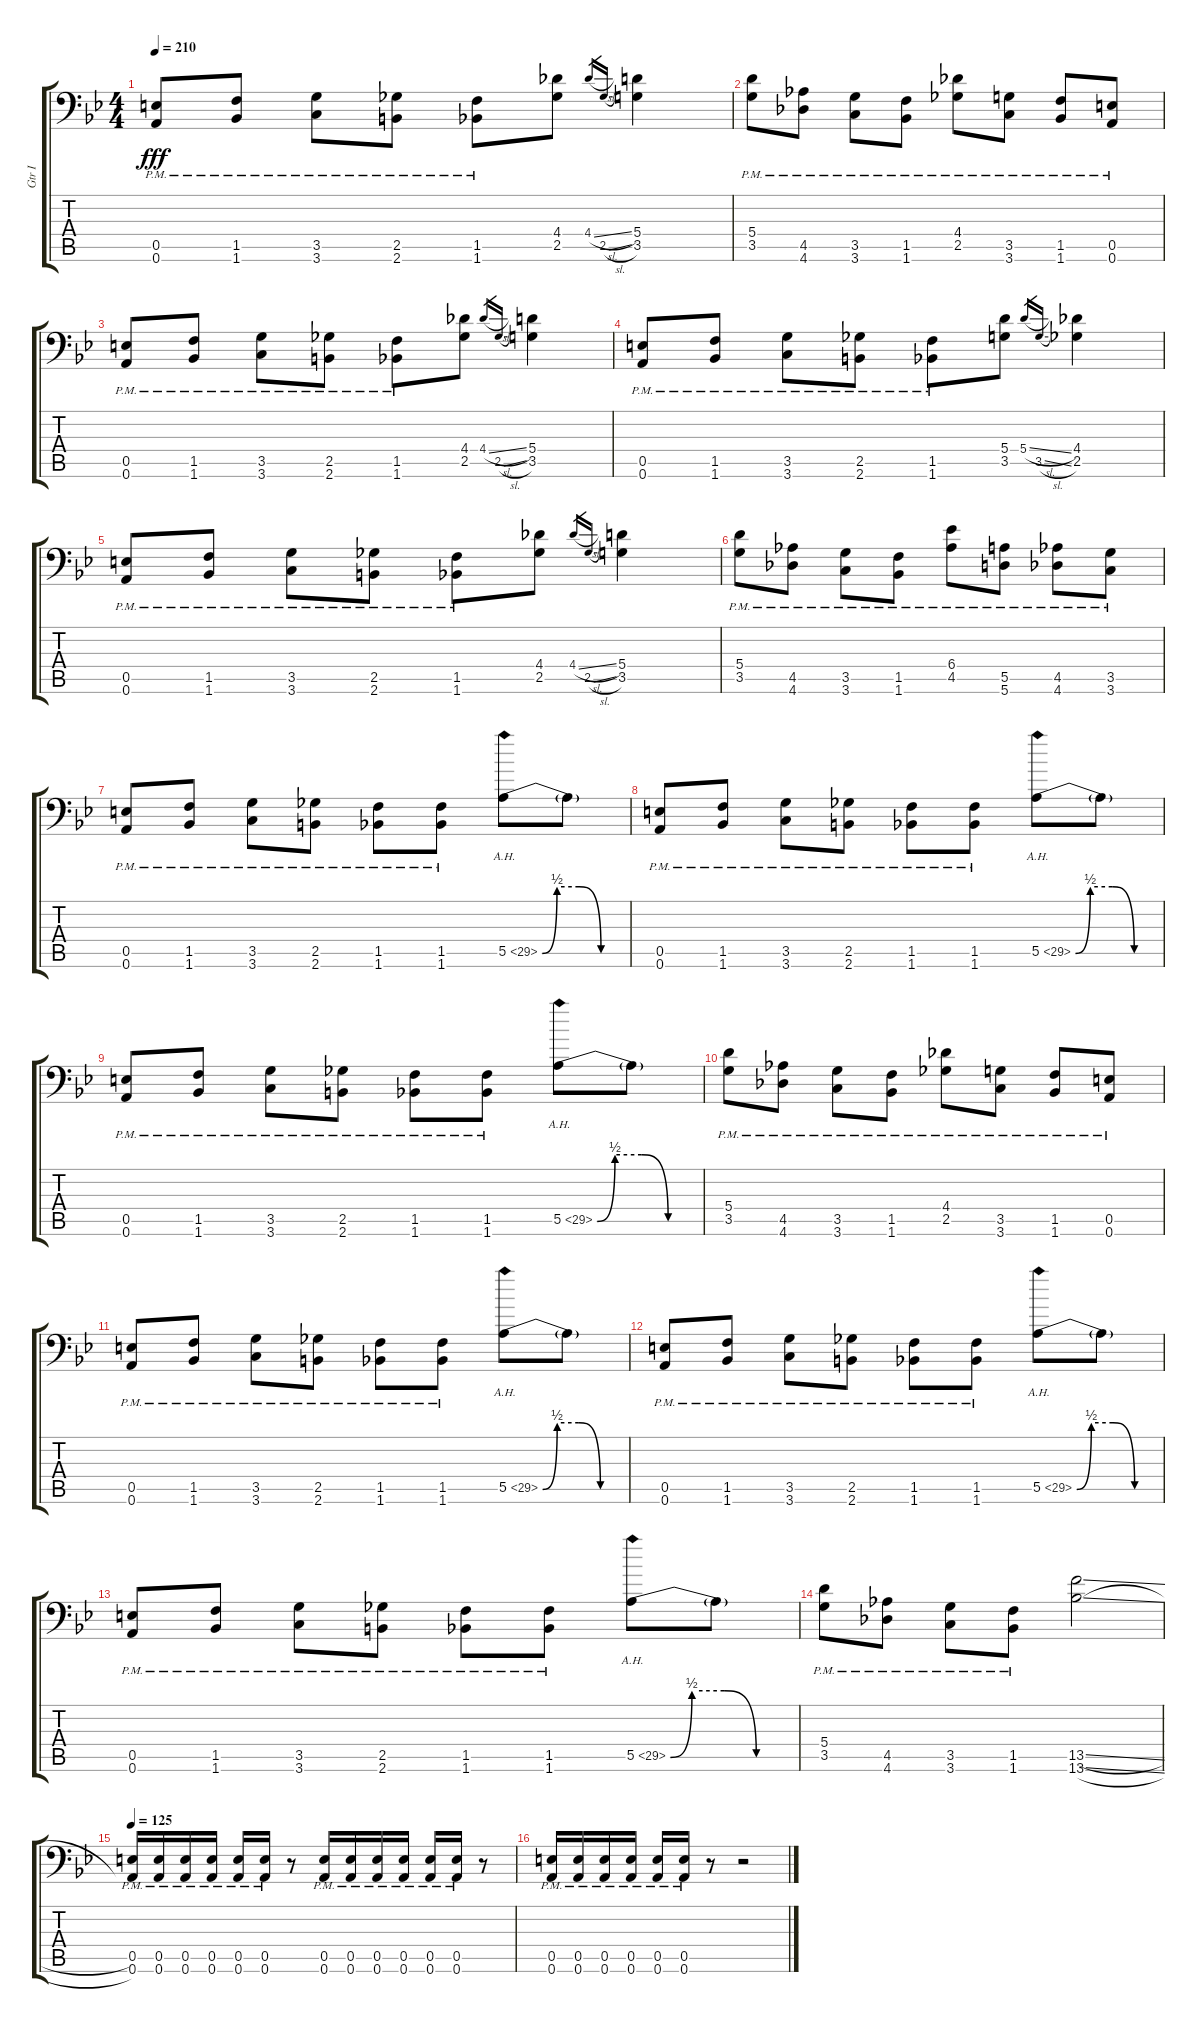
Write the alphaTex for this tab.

\track ("Gtr I" "Gtr I") {instrument distortionguitar}
\staff {score tabs}
\tuning (B3 Gb3 D3 A2 E2 A1) {hide}
\ts (4 4)
\tempo 210
\clef f4
\ks bb
(0.5{pm} 0.6{pm}).8{dy fff} (1.5{pm} 1.6{pm}).8 (3.5{pm} 3.6{pm}).8 (2.5{pm} 2.6{pm}).8 (1.5{pm} 1.6{pm}).8 (4.4 2.5).8 4.4{sl}.16{gr} 2.5{sl}.16{gr} (5.4 3.5).4 |
(5.4{pm} 3.5{pm}).8 (4.5{pm} 4.6{pm}).8 (3.5{pm} 3.6{pm}).8 (1.5{pm} 1.6{pm}).8 (4.4{pm} 2.5{pm}).8 (3.5{pm} 3.6{pm}).8 (1.5{pm} 1.6{pm}).8 (0.5{pm} 0.6{pm}).8 |
(0.5{pm} 0.6{pm}).8 (1.5{pm} 1.6{pm}).8 (3.5{pm} 3.6{pm}).8 (2.5{pm} 2.6{pm}).8 (1.5{pm} 1.6{pm}).8 (4.4 2.5).8 4.4{sl}.16{gr} 2.5{sl}.16{gr} (5.4 3.5).4 |
(0.5{pm} 0.6{pm}).8 (1.5{pm} 1.6{pm}).8 (3.5{pm} 3.6{pm}).8 (2.5{pm} 2.6{pm}).8 (1.5{pm} 1.6{pm}).8 (5.4 3.5).8 5.4{sl}.16{gr} 3.5{sl}.16{gr} (4.4 2.5).4 |
(0.5{pm} 0.6{pm}).8 (1.5{pm} 1.6{pm}).8 (3.5{pm} 3.6{pm}).8 (2.5{pm} 2.6{pm}).8 (1.5{pm} 1.6{pm}).8 (4.4 2.5).8 4.4{sl}.16{gr} 2.5{sl}.16{gr} (5.4 3.5).4 |
(5.4{pm} 3.5{pm}).8 (4.5{pm} 4.6{pm}).8 (3.5{pm} 3.6{pm}).8 (1.5{pm} 1.6{pm}).8 (6.4{pm} 4.5{pm}).8 (5.5{pm} 5.6{pm}).8 (4.5{pm} 4.6{pm}).8 (3.5{pm} 3.6{pm}).8 |
(0.5{pm} 0.6{pm}).8 (1.5{pm} 1.6{pm}).8 (3.5{pm} 3.6{pm}).8 (2.5{pm} 2.6{pm}).8 (1.5{pm} 1.6{pm}).8 (1.5{pm} 1.6{pm}).8 5.5{be (custom 0 0 10 2 25 2 40 0 60 0) ah 24}.8 5.5{t}.8 |
(0.5{pm} 0.6{pm}).8 (1.5{pm} 1.6{pm}).8 (3.5{pm} 3.6{pm}).8 (2.5{pm} 2.6{pm}).8 (1.5{pm} 1.6{pm}).8 (1.5{pm} 1.6{pm}).8 5.5{be (custom 0 0 10 2 25 2 40 0 60 0) ah 24}.8 5.5{t}.8 |
(0.5{pm} 0.6{pm}).8 (1.5{pm} 1.6{pm}).8 (3.5{pm} 3.6{pm}).8 (2.5{pm} 2.6{pm}).8 (1.5{pm} 1.6{pm}).8 (1.5{pm} 1.6{pm}).8 5.5{be (custom 0 0 10 2 25 2 40 0 60 0) ah 24}.8 5.5{t}.8 |
(5.4{pm} 3.5{pm}).8 (4.5{pm} 4.6{pm}).8 (3.5{pm} 3.6{pm}).8 (1.5{pm} 1.6{pm}).8 (4.4{pm} 2.5{pm}).8 (3.5{pm} 3.6{pm}).8 (1.5{pm} 1.6{pm}).8 (0.5{pm} 0.6{pm}).8 |
(0.5{pm} 0.6{pm}).8 (1.5{pm} 1.6{pm}).8 (3.5{pm} 3.6{pm}).8 (2.5{pm} 2.6{pm}).8 (1.5{pm} 1.6{pm}).8 (1.5{pm} 1.6{pm}).8 5.5{be (custom 0 0 10 2 25 2 40 0 60 0) ah 24}.8 5.5{t}.8 |
(0.5{pm} 0.6{pm}).8 (1.5{pm} 1.6{pm}).8 (3.5{pm} 3.6{pm}).8 (2.5{pm} 2.6{pm}).8 (1.5{pm} 1.6{pm}).8 (1.5{pm} 1.6{pm}).8 5.5{be (custom 0 0 10 2 25 2 40 0 60 0) ah 24}.8 5.5{t}.8 |
(0.5{pm} 0.6{pm}).8 (1.5{pm} 1.6{pm}).8 (3.5{pm} 3.6{pm}).8 (2.5{pm} 2.6{pm}).8 (1.5{pm} 1.6{pm}).8 (1.5{pm} 1.6{pm}).8 5.5{be (custom 0 0 10 2 25 2 40 0 60 0) ah 24}.8 5.5{t}.8 |
(5.4{pm} 3.5{pm}).8 (4.5{pm} 4.6{pm}).8 (3.5{pm} 3.6{pm}).8 (1.5{pm} 1.6{pm}).8 (13.5{sl} 13.6{sl}).2 |
\tempo 125
(0.5{pm} 0.6{pm}).16 (0.5{pm} 0.6{pm}).16 (0.5{pm} 0.6{pm}).16 (0.5{pm} 0.6{pm}).16 (0.5{pm} 0.6{pm}).16 (0.5{pm} 0.6{pm}).16 r.8 (0.5{pm} 0.6{pm}).16 (0.5{pm} 0.6{pm}).16 (0.5{pm} 0.6{pm}).16 (0.5{pm} 0.6{pm}).16 (0.5{pm} 0.6{pm}).16 (0.5{pm} 0.6{pm}).16 r.8 |
(0.5{pm} 0.6{pm}).16 (0.5{pm} 0.6{pm}).16 (0.5{pm} 0.6{pm}).16 (0.5{pm} 0.6{pm}).16 (0.5{pm} 0.6{pm}).16 (0.5{pm} 0.6{pm}).16 r.8 r.2
